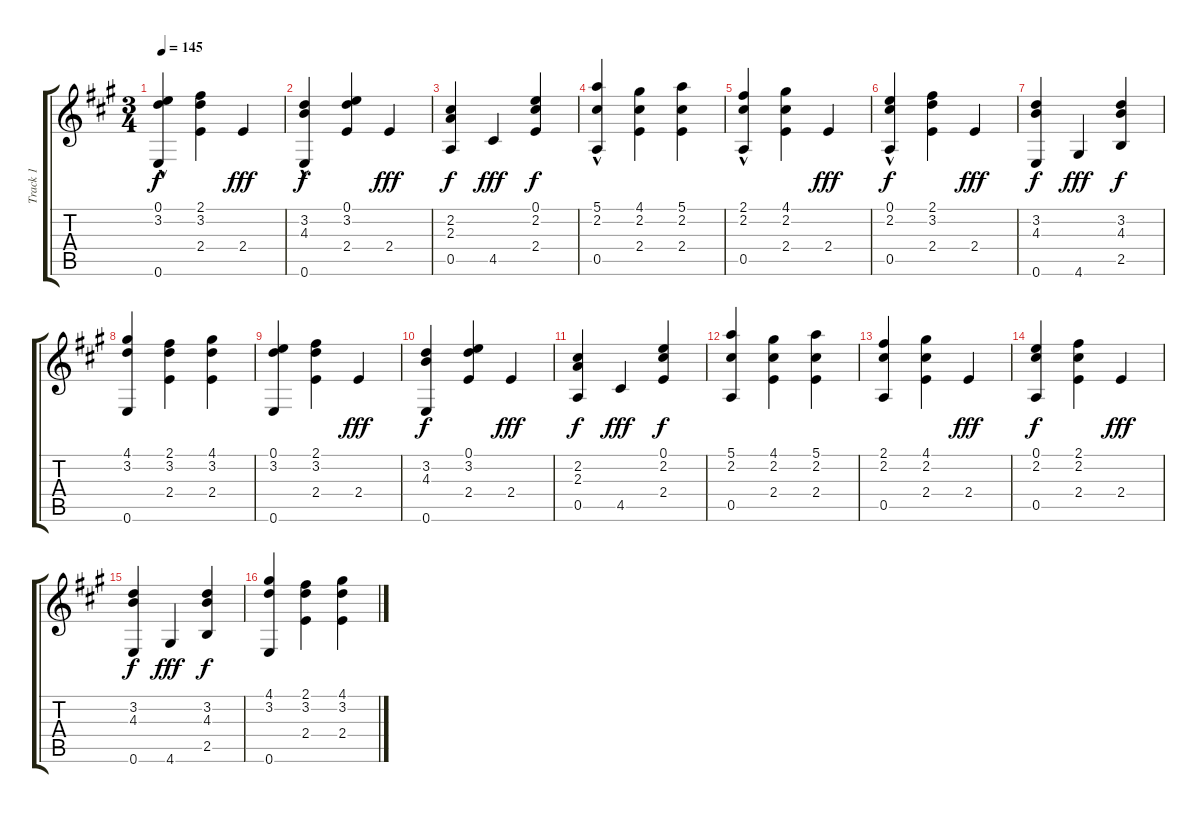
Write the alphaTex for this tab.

\track ("Track 1" "Track 1") {instrument acousticguitarnylon}
\staff {score tabs}
\tuning (E4 B3 G3 D3 A2 E2) {hide}
\ts (3 4)
\tempo 145
\clef g2
\ks a
(0.1 3.2 0.6{hac}).4{dy f} (2.1 3.2 2.4).4 2.4.4{dy fff} |
(3.2 4.3 0.6{hac}).4{dy f} (0.1 3.2 2.4).4 2.4.4{dy fff} |
(2.2 2.3 0.5).4{dy f} 4.5.4{dy fff} (0.1 2.2 2.4).4{dy f} |
(5.1 2.2 0.5{hac}).4 (4.1 2.2 2.4).4 (5.1 2.2 2.4).4 |
(2.1 2.2 0.5{hac}).4 (4.1 2.2 2.4).4 2.4.4{dy fff} |
(0.1 2.2 0.5{hac}).4{dy f} (2.1 3.2 2.4).4 2.4.4{dy fff} |
(3.2 4.3 0.6).4{dy f} 4.6.4{dy fff} (3.2 4.3 2.5).4{dy f} |
(4.1 3.2 0.6).4 (2.1 3.2 2.4).4 (4.1 3.2 2.4).4 |
(0.1 3.2 0.6).4 (2.1 3.2 2.4).4 2.4.4{dy fff} |
(3.2 4.3 0.6).4{dy f} (0.1 3.2 2.4).4 2.4.4{dy fff} |
(2.2 2.3 0.5).4{dy f} 4.5.4{dy fff} (0.1 2.2 2.4).4{dy f} |
(5.1 2.2 0.5).4 (4.1 2.2 2.4).4 (5.1 2.2 2.4).4 |
(2.1 2.2 0.5).4 (4.1 2.2 2.4).4 2.4.4{dy fff} |
(0.1 2.2 0.5).4{dy f} (2.1 2.2 2.4).4 2.4.4{dy fff} |
(3.2 4.3 0.6).4{dy f} 4.6.4{dy fff} (3.2 4.3 2.5).4{dy f} |
(4.1 3.2 0.6).4 (2.1 3.2 2.4).4 (4.1 3.2 2.4).4
